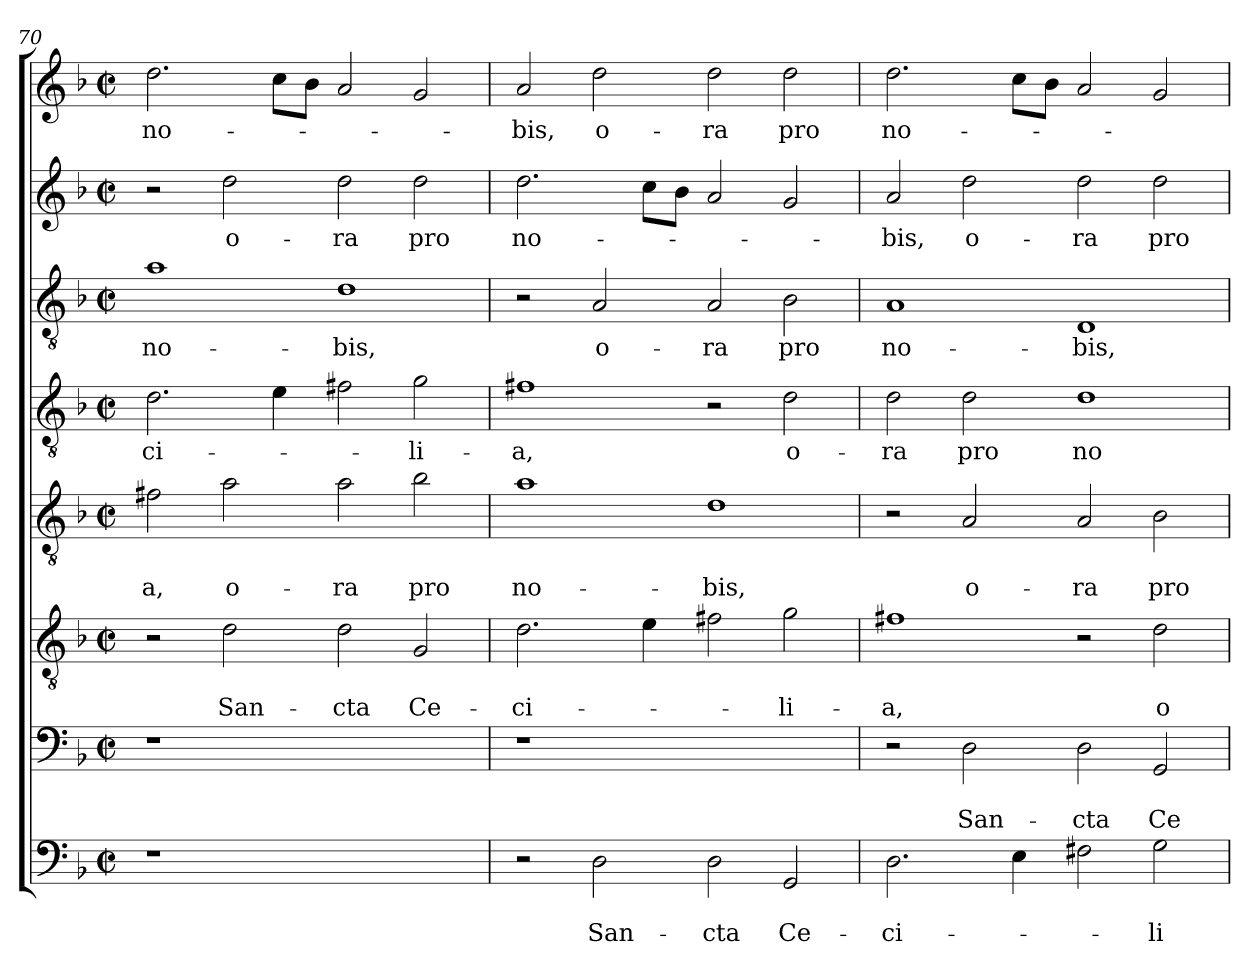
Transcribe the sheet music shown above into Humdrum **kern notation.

**kern	**text	**text	**kern	**text	**text	**kern	**text	**text	**kern	**text	**text	**kern	**text	**kern	**text	**kern	**text	**kern	**text
*part8	*part8	*part8	*part7	*part7	*part7	*part6	*part6	*part6	*part5	*part5	*part5	*part4	*part4	*part3	*part3	*part2	*part2	*part1	*part1
*staff8	*staff8	*staff8	*staff7	*staff7	*staff7	*staff6	*staff6	*staff6	*staff5	*staff5	*staff5	*staff4	*staff4	*staff3	*staff3	*staff2	*staff2	*staff1	*staff1
*clefF4	*	*	*clefF4	*	*	*clefGv2	*	*	*clefGv2	*	*	*clefGv2	*	*clefGv2	*	*clefG2	*	*clefG2	*
*k[b-]	*	*	*k[b-]	*	*	*k[b-]	*	*	*k[b-]	*	*	*k[b-]	*	*k[b-]	*	*k[b-]	*	*k[b-]	*
*F:	*	*	*F:	*	*	*F:	*	*	*F:	*	*	*F:	*	*F:	*	*F:	*	*F:	*
*M2/2	*	*	*M2/2	*	*	*M2/2	*	*	*M2/2	*	*	*M2/2	*	*M2/2	*	*M2/2	*	*M2/2	*
*met(c|)	*	*	*met(c|)	*	*	*met(c|)	*	*	*met(c|)	*	*	*met(c|)	*	*met(c|)	*	*met(c|)	*	*met(c|)	*
=70	=70	=70	=70	=70	=70	=70	=70	=70	=70	=70	=70	=70	=70	=70	=70	=70	=70	=70	=70
!	!	!	!	!	!	!	!	!	!	!	!LO:LY:b	!	!LO:LY:b	!	!LO:LY:b	!	!	!	!LO:LY:b
1r	.	.	1r	.	.	2r	.	.	2f#X\	.	-a,	2.d\	-ci-	1a	no-	2r	.	2.dd\	no-
!	!	!	!	!	!	!	!	!LO:LY:b	!	!	!LO:LY:b	!	!	!	!	!	!LO:LY:b	!	!
.	.	.	.	.	.	2d\	.	San-	2a\	.	o-	.	.	.	.	2dd\	o-	.	.
.	.	.	.	.	.	.	.	.	.	.	.	4e\	.	.	.	.	.	8cc\L	.
.	.	.	.	.	.	.	.	.	.	.	.	.	.	.	.	.	.	8b-\J	.
!	!	!	!	!	!	!	!	!LO:LY:b	!	!	!LO:LY:b	!	!	!	!LO:LY:b	!	!LO:LY:b	!	!
1ryy	.	.	1ryy	.	.	2d\	.	-cta	2a\	.	-ra	2f#X\	.	1d	-bis,	2dd\	-ra	2a/	.
!	!	!	!	!	!	!	!	!LO:LY:b	!	!	!LO:LY:b	!	!LO:LY:b	!	!	!	!LO:LY:b	!	!
.	.	.	.	.	.	2G/	.	Ce-	2b-\	.	pro	2g\	-li-	.	.	2dd\	pro	2g/	.
=71	=71	=71	=71	=71	=71	=71	=71	=71	=71	=71	=71	=71	=71	=71	=71	=71	=71	=71	=71
!	!	!	!	!	!	!	!	!LO:LY:b	!	!	!LO:LY:b	!	!LO:LY:b	!	!	!	!LO:LY:b	!	!LO:LY:b
2r	.	.	1r	.	.	2.d\	.	-ci-	1a	.	no-	1f#X	-a,	2r	.	2.dd\	no-	2a/	-bis,
!	!	!LO:LY:b	!	!	!	!	!	!	!	!	!	!	!	!	!LO:LY:b	!	!	!	!LO:LY:b
2D\	.	San-	.	.	.	.	.	.	.	.	.	.	.	2A/	o-	.	.	2dd\	o-
.	.	.	.	.	.	4e\	.	.	.	.	.	.	.	.	.	8cc\L	.	.	.
.	.	.	.	.	.	.	.	.	.	.	.	.	.	.	.	8b-\J	.	.	.
!	!	!LO:LY:b	!	!	!	!	!	!	!	!	!LO:LY:b	!	!	!	!LO:LY:b	!	!	!	!LO:LY:b
2D\	.	-cta	1ryy	.	.	2f#X\	.	.	1d	.	-bis,	2r	.	2A/	-ra	2a/	.	2dd\	-ra
!	!	!LO:LY:b	!	!	!	!	!	!LO:LY:b	!	!	!	!	!LO:LY:b	!	!LO:LY:b	!	!	!	!LO:LY:b
2GG/	.	Ce-	.	.	.	2g\	.	-li-	.	.	.	2d\	o-	2B-\	pro	2g/	.	2dd\	pro
!!LO:LB:g=z
=72	=72	=72	=72	=72	=72	=72	=72	=72	=72	=72	=72	=72	=72	=72	=72	=72	=72	=72	=72
!	!	!LO:LY:b	!	!	!	!	!	!LO:LY:b	!	!	!	!	!LO:LY:b	!	!LO:LY:b	!	!LO:LY:b	!	!LO:LY:b
2.D\	.	-ci-	2r	.	.	1f#X	.	-a,	2r	.	.	2d\	-ra	1A	no-	2a/	-bis,	2.dd\	no-
!	!	!	!	!	!LO:LY:b	!	!	!	!	!	!LO:LY:b	!	!LO:LY:b	!	!	!	!LO:LY:b	!	!
.	.	.	2D\	.	San-	.	.	.	2A/	.	o-	2d\	pro	.	.	2dd\	o-	.	.
4E\	.	.	.	.	.	.	.	.	.	.	.	.	.	.	.	.	.	8cc\L	.
.	.	.	.	.	.	.	.	.	.	.	.	.	.	.	.	.	.	8b-\J	.
!	!	!	!	!	!LO:LY:b	!	!	!	!	!	!LO:LY:b	!	!LO:LY:b	!	!LO:LY:b	!	!LO:LY:b	!	!
2F#X\	.	.	2D\	.	-cta	2r	.	.	2A/	.	-ra	1d	no-	1D	-bis,	2dd\	-ra	2a/	.
!	!	!LO:LY:b	!	!	!LO:LY:b	!	!	!LO:LY:b	!	!	!LO:LY:b	!	!	!	!	!	!LO:LY:b	!	!
2G\	.	-li-	2GG/	.	Ce-	2d\	.	o-	2B-\	.	pro	.	.	.	.	2dd\	pro	2g/	.
=	=	=	=	=	=	=	=	=	=	=	=	=	=	=	=	=	=	=	=
*-	*-	*-	*-	*-	*-	*-	*-	*-	*-	*-	*-	*-	*-	*-	*-	*-	*-	*-	*-
